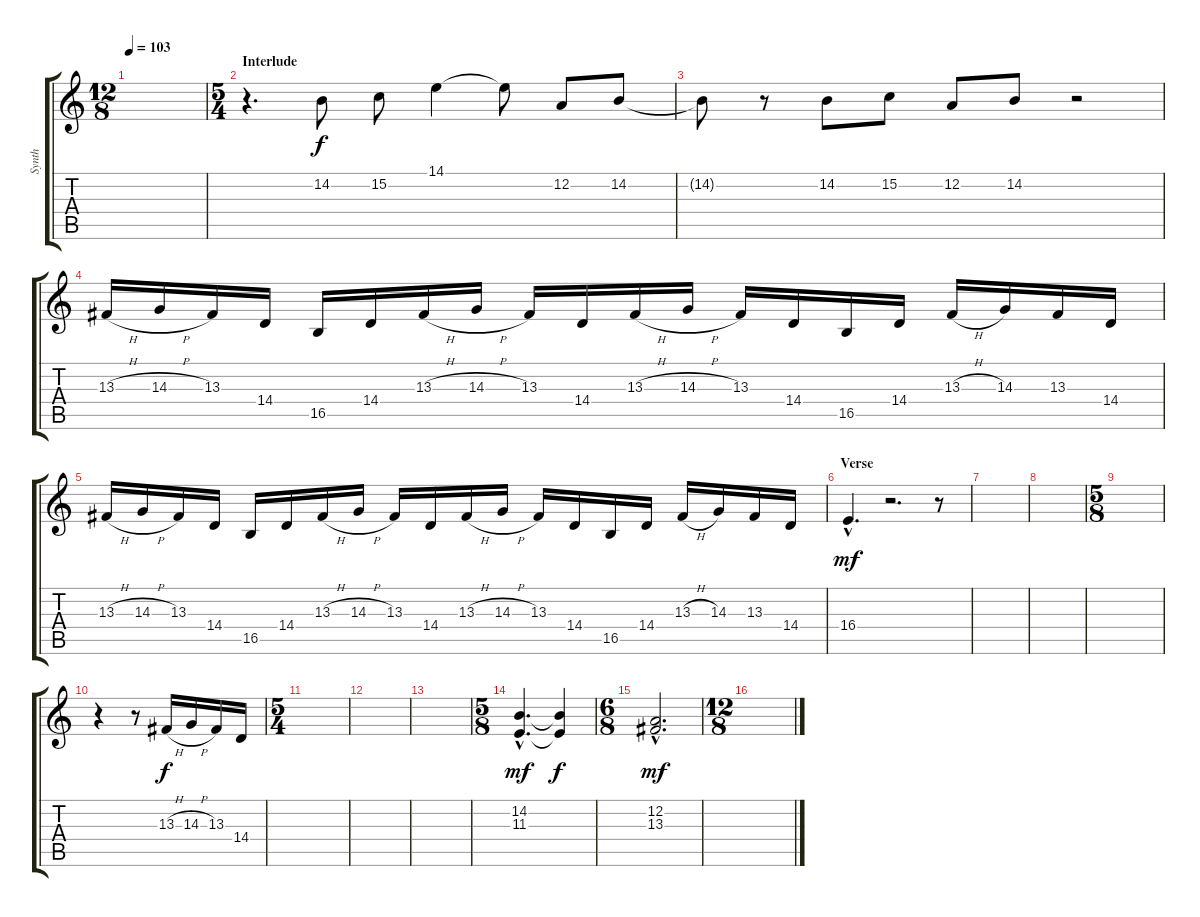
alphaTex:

\track ("Synth" "Synth") {instrument synthstrings1}
\staff {score tabs}
\tuning (D4 A3 F3 C3 G2 C2) {hide}
\ts (12 8)
\tempo 103
\clef g2
\ks c
|
\ts (5 4)
\section ("" "Interlude")
r.4{d} 14.2.8 15.2.8 14.1.4 14.1{t}.8 12.2.8 14.2.8 |
14.2{t}.8 r.8 14.2.8 15.2.8 12.2.8 14.2.8 r.2 |
13.3{h}.16 14.3{h}.16 13.3.16 14.4.16 16.5.16 14.4.16 13.3{h}.16 14.3{h}.16 13.3.16 14.4.16 13.3{h}.16 14.3{h}.16 13.3.16 14.4.16 16.5.16 14.4.16 13.3{h}.16 14.3.16 13.3.16 14.4.16 |
13.3{h}.16 14.3{h}.16 13.3.16 14.4.16 16.5.16 14.4.16 13.3{h}.16 14.3{h}.16 13.3.16 14.4.16 13.3{h}.16 14.3{h}.16 13.3.16 14.4.16 16.5.16 14.4.16 13.3{h}.16 14.3.16 13.3.16 14.4.16 |
\section ("" "Verse")
16.4{hac}.4{d dy mf} r.2{d} r.8 |
|
|
\ts (5 8)
|
r.4 r.8 13.3{h}.16{dy f} 14.3{h}.16 13.3.16 14.4.16 |
\ts (5 4)
|
|
|
\ts (5 8)
(14.2{hac} 11.3{hac}).4{d dy mf} (14.2{t} 11.3{t}).4{dy f} |
\ts (6 8)
(12.2{hac} 13.3{hac}).2{d dy mf} |
\ts (12 8)
